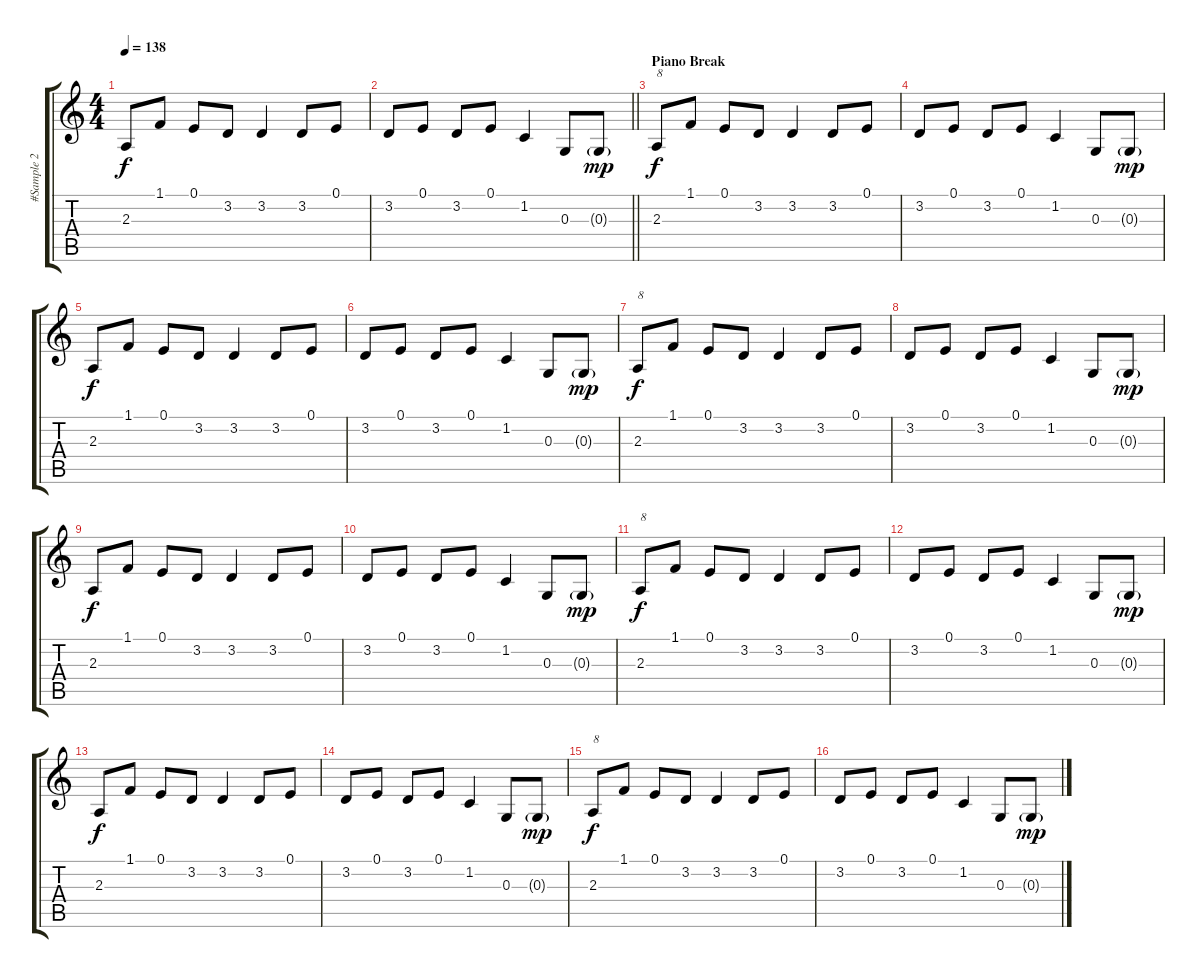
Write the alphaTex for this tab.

\track ("#Sample 2" "#Sample 2") {instrument pad7halo}
\staff {score tabs}
\tuning (E4 B3 G3 D3 A2 E2) {hide}
\ts (4 4)
\tempo 138
\clef g2
\ks c
2.3.8{dy f} 1.1.8 0.1.8 3.2.8 3.2.4 3.2.8 0.1.8 |
\barLineRight lightlight
3.2.8 0.1.8 3.2.8 0.1.8 1.2.4 0.3.8 0.3{g}.8{dy mp} |
\section ("" "Piano Break")
2.3.8{txt "8" dy f volume 8} 1.1.8 0.1.8 3.2.8 3.2.4 3.2.8 0.1.8 |
3.2.8 0.1.8 3.2.8 0.1.8 1.2.4 0.3.8 0.3{g}.8{dy mp} |
2.3.8{dy f} 1.1.8 0.1.8 3.2.8 3.2.4 3.2.8 0.1.8 |
3.2.8 0.1.8 3.2.8 0.1.8 1.2.4 0.3.8 0.3{g}.8{dy mp} |
2.3.8{txt "8" dy f volume 8} 1.1.8 0.1.8 3.2.8 3.2.4 3.2.8 0.1.8 |
3.2.8 0.1.8 3.2.8 0.1.8 1.2.4 0.3.8 0.3{g}.8{dy mp} |
2.3.8{dy f} 1.1.8 0.1.8 3.2.8 3.2.4 3.2.8 0.1.8 |
3.2.8 0.1.8 3.2.8 0.1.8 1.2.4 0.3.8 0.3{g}.8{dy mp} |
2.3.8{txt "8" dy f volume 8} 1.1.8 0.1.8 3.2.8 3.2.4 3.2.8 0.1.8 |
3.2.8 0.1.8 3.2.8 0.1.8 1.2.4 0.3.8 0.3{g}.8{dy mp} |
2.3.8{dy f} 1.1.8 0.1.8 3.2.8 3.2.4 3.2.8 0.1.8 |
3.2.8 0.1.8 3.2.8 0.1.8 1.2.4 0.3.8 0.3{g}.8{dy mp} |
2.3.8{txt "8" dy f volume 8} 1.1.8 0.1.8 3.2.8 3.2.4 3.2.8 0.1.8 |
3.2.8 0.1.8 3.2.8 0.1.8 1.2.4 0.3.8 0.3{g}.8{dy mp}
